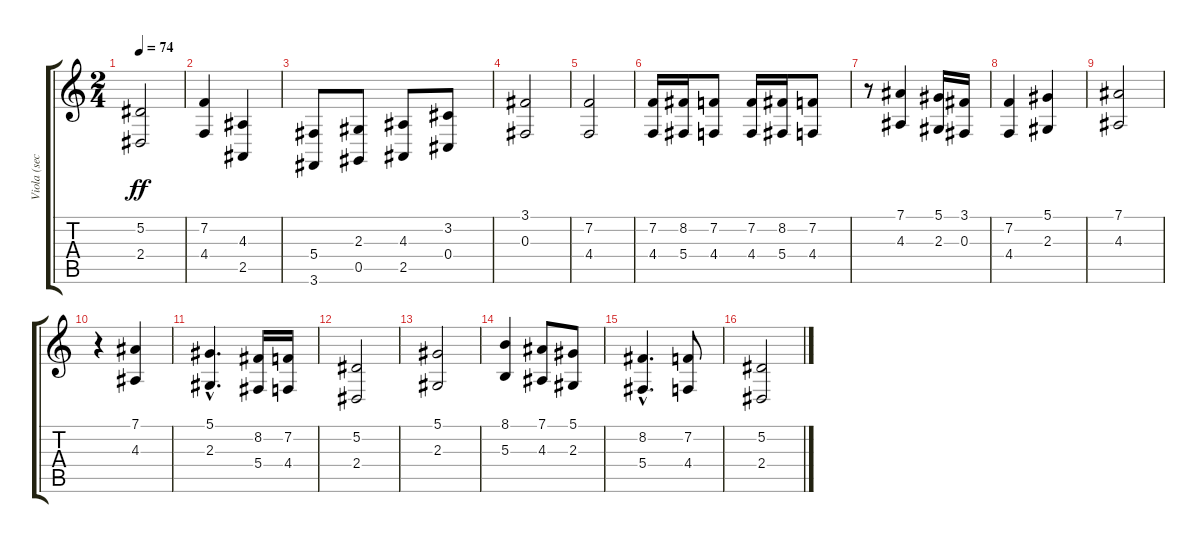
\track ("Viola (section)" "Viola (sec") {instrument viola}
\staff {score tabs}
\tuning (Eb4 Bb3 Gb3 Db3 Ab2 Eb2) {hide}
\ts (2 4)
\tempo 74
\clef g2
\ks c
(5.2 2.4).2{dy ff} |
(7.2 4.4).4 (4.3 2.5).4 |
(5.4 3.6).8 (2.3 0.5).8 (4.3 2.5).8 (3.2 0.4).8 |
(3.1 0.3).2 |
(7.2 4.4).2 |
(7.2 4.4).16 (8.2 5.4).16 (7.2 4.4).8 (7.2 4.4).16 (8.2 5.4).16 (7.2 4.4).8 |
r.8 (7.1 4.3).4 (5.1 2.3).16 (3.1 0.3).16 |
(7.2 4.4).4 (5.1 2.3).4 |
(7.1 4.3).2 |
r.4 (7.1 4.3).4 |
(5.1{hac} 2.3{hac}).4{d} (8.2 5.4).16 (7.2 4.4).16 |
(5.2 2.4).2 |
(5.1 2.3).2 |
(8.1 5.3).4 (7.1 4.3).8 (5.1 2.3).8 |
(8.2{hac} 5.4{hac}).4{d} (7.2 4.4).8 |
(5.2 2.4).2
